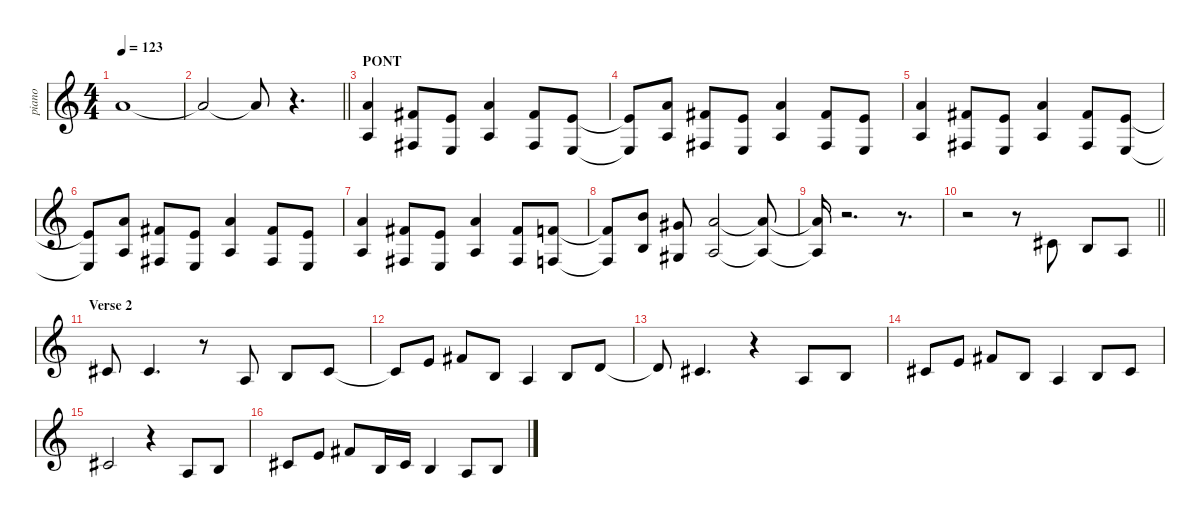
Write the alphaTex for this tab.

\defaultSystemsLayout 4
\hideDynamics
\bracketExtendMode nobrackets
\otherSystemsTrackNameOrientation horizontal
\track ("Piano" "piano") {instrument electricpiano1}
\staff {score}
\tuning (E4 B3 G3 D3 A2 E2)
\ts (4 4)
\tempo 123
\clef g2
\ks c
5.1.1{dy f beam Up} |
\barLineRight lightlight
5.1{t}.2{beam Up} 5.1{t}.8{beam Up} r.4{d beam Up} |
\section ("" "PONT")
(5.1 7.4).4{beam Up} (7.2{acc #} 9.5{acc #}).8{beam Up} (0.1 7.5).8{beam Up} (5.1 7.4).4{beam Up} (7.2{acc #} 9.5{acc #}).8{beam Up} (0.1 7.5).8{beam Up} |
(0.1{t} 7.5{t}).8{beam Up} (5.1 7.4).8{beam Up} (7.2{acc #} 9.5{acc #}).8{beam Up} (0.1 7.5).8{beam Up} (5.1 7.4).4{beam Up} (7.2{acc #} 9.5{acc #}).8{beam Up} (0.1 7.5).8{beam Up} |
(5.1 7.4).4{beam Up} (7.2{acc #} 9.5{acc #}).8{beam Up} (0.1 7.5).8{beam Up} (5.1 7.4).4{beam Up} (7.2{acc #} 9.5{acc #}).8{beam Up} (0.1 7.5).8{beam Up} |
(0.1{t} 7.5{t}).8{beam Up} (5.1 7.4).8{beam Up} (7.2{acc #} 9.5{acc #}).8{beam Up} (0.1 7.5).8{beam Up} (5.1 7.4).4{beam Up} (7.2{acc #} 9.5{acc #}).8{beam Up} (0.1 7.5).8{beam Up} |
(5.1 7.4).4{beam Up} (7.2{acc #} 9.5{acc #}).8{beam Up} (0.1 7.5).8{beam Up} (5.1 7.4).4{beam Up} (7.2{acc #} 9.5{acc #}).8{beam Up} (6.2 8.5).8{beam Up} |
(6.2{t} 8.5{t}).8{beam Up} (7.1 0.2).8{beam Up} (4.1{acc #} 6.4{acc #}).8{beam Up} (5.1 7.4).2{beam Up} (5.1{t} 7.4{t}).8{beam Up} |
(5.1{t} 7.4{t}).16{beam Up} r.2{d beam Up} r.8{d beam Up} |
\barLineRight lightlight
r.2{beam Down} r.8{beam Down} 2.2{acc #}.8{beam Up} 0.2.8{beam Up} 2.3.8{beam Up} |
\section ("" "Verse 2")
2.2{acc #}.8{beam Up} 2.2{acc #}.4{d beam Up} r.8{beam Up} 2.3.8{beam Up} 0.2.8{beam Up} 2.2{acc #}.8{beam Up} |
2.2{t acc #}.8{beam Up} 0.1.8{beam Up} 2.1{acc #}.8{beam Up} 0.2.8{beam Up} 2.3.4{beam Up} 0.2.8{beam Up} 3.2.8{beam Up} |
3.2{t}.8{beam Up} 2.2{acc #}.4{d beam Up} r.4{beam Up} 2.3.8{beam Up} 0.2.8{beam Up} |
2.2{acc #}.8{beam Up} 0.1.8{beam Up} 2.1{acc #}.8{beam Up} 0.2.8{beam Up} 2.3.4{beam Up} 0.2.8{beam Up} 2.2{acc #}.8{beam Up} |
2.2{acc #}.2{beam Up} r.4{beam Up} 2.3.8{beam Up} 0.2.8{beam Up} |
2.2{acc #}.8{beam Up} 0.1.8{beam Up} 2.1{acc #}.8{beam Up} 0.2.16{beam Up} 2.2{acc #}.16{beam Up} 0.2.4{beam Up} 2.3.8{beam Up} 0.2.8{beam Up}
